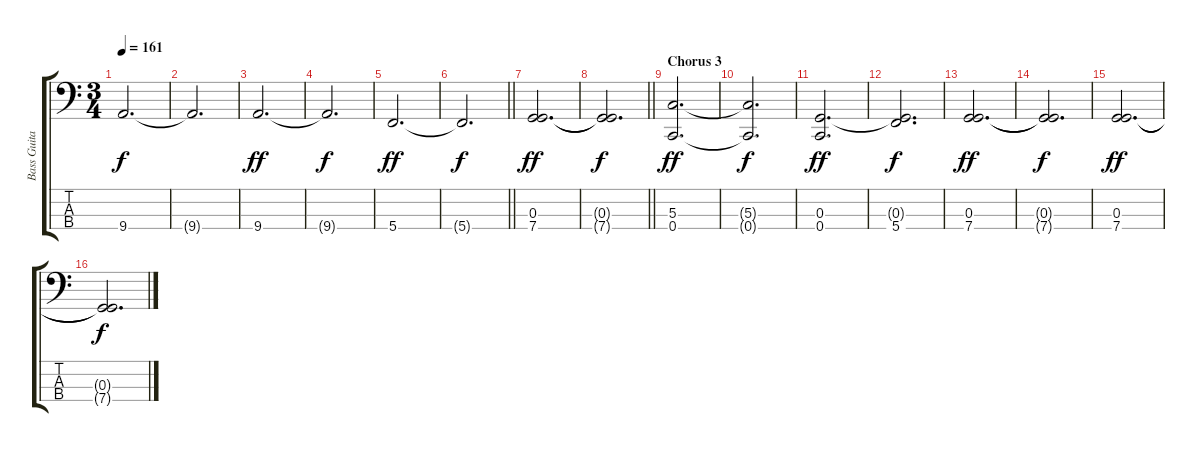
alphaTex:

\track ("Bass Guitar - Joey Westwood" "Bass Guita") {instrument electricbassfinger}
\staff {score tabs}
\tuning (F2 C2 G1 C1) {hide}
\ts (3 4)
\tempo 161
\clef f4
\ks c
9.4.2{d dy f} |
9.4{t}.2{d} |
9.4.2{d dy ff} |
9.4{t}.2{d dy f} |
5.4.2{d dy ff} |
\barLineRight lightlight
5.4{t}.2{d dy f} |
(0.3 7.4).2{d dy ff} |
\barLineRight lightlight
(0.3{t} 7.4{t}).2{d dy f} |
\section ("" "Chorus 3")
(5.3 0.4).2{d dy ff} |
(5.3{t} 0.4{t}).2{d dy f} |
(0.3 0.4).2{d dy ff} |
(0.3{t} 5.4).2{d dy f} |
(0.3 7.4).2{d dy ff} |
(0.3{t} 7.4{t}).2{d dy f} |
(0.3 7.4).2{d dy ff} |
(0.3{t} 7.4{t}).2{d dy f}
